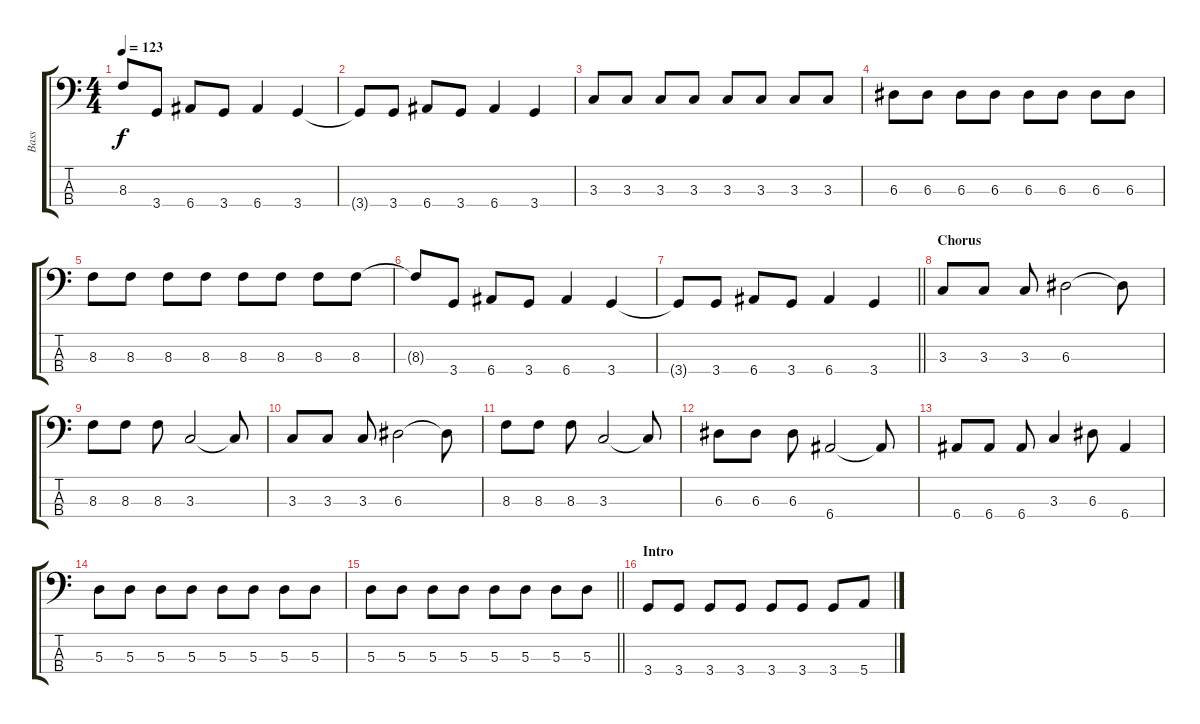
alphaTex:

\track ("Bass" "Bass") {instrument electricbasspick}
\staff {score tabs}
\tuning (G2 D2 A1 E1) {hide}
\ts (4 4)
\tempo 123
\clef f4
\ks c
8.3{t}.8{dy f} 3.4.8 6.4.8 3.4.8 6.4.4 3.4.4 |
3.4{t}.8 3.4.8 6.4.8 3.4.8 6.4.4 3.4.4 |
3.3.8 3.3.8 3.3.8 3.3.8 3.3.8 3.3.8 3.3.8 3.3.8 |
6.3.8 6.3.8 6.3.8 6.3.8 6.3.8 6.3.8 6.3.8 6.3.8 |
8.3.8 8.3.8 8.3.8 8.3.8 8.3.8 8.3.8 8.3.8 8.3.8 |
8.3{t}.8 3.4.8 6.4.8 3.4.8 6.4.4 3.4.4 |
\barLineRight lightlight
3.4{t}.8 3.4.8 6.4.8 3.4.8 6.4.4 3.4.4 |
\section ("" "Chorus")
3.3.8 3.3.8 3.3.8 6.3.2 6.3{t}.8 |
8.3.8 8.3.8 8.3.8 3.3.2 3.3{t}.8 |
3.3.8 3.3.8 3.3.8 6.3.2 6.3{t}.8 |
8.3.8 8.3.8 8.3.8 3.3.2 3.3{t}.8 |
6.3.8 6.3.8 6.3.8 6.4.2 6.4{t}.8 |
6.4.8 6.4.8 6.4.8 3.3.4 6.3.8 6.4.4 |
5.3.8 5.3.8 5.3.8 5.3.8 5.3.8 5.3.8 5.3.8 5.3.8 |
\barLineRight lightlight
5.3.8 5.3.8 5.3.8 5.3.8 5.3.8 5.3.8 5.3.8 5.3.8 |
\section ("" "Intro")
3.4.8 3.4.8 3.4.8 3.4.8 3.4.8 3.4.8 3.4.8 5.4.8
